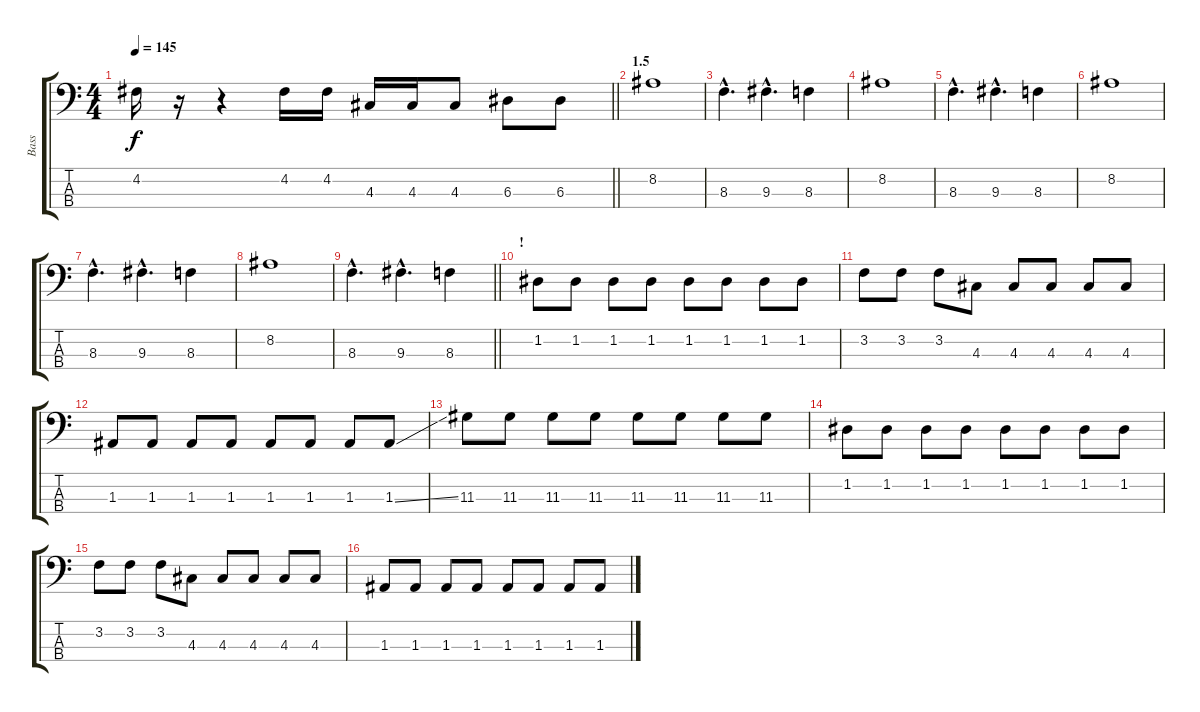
\track ("Bass" "Bass") {instrument electricbassfinger}
\staff {score tabs}
\tuning (G2 D2 A1 E1) {hide}
\ts (4 4)
\tempo 145
\clef f4
\barLineRight lightlight
\ks c
4.2.16{dy f} r.16 r.4 4.2.16 4.2.16 4.3.16 4.3.16 4.3.8 6.3.8 6.3.8 |
\section ("" "1.5")
8.2.1 |
8.3{hac}.4{d} 9.3{hac}.4{d} 8.3.4 |
8.2.1 |
8.3{hac}.4{d} 9.3{hac}.4{d} 8.3.4 |
8.2.1 |
8.3{hac}.4{d} 9.3{hac}.4{d} 8.3.4 |
8.2.1 |
\barLineRight lightlight
8.3{hac}.4{d} 9.3{hac}.4{d} 8.3.4 |
\section ("" "!")
1.2.8 1.2.8 1.2.8 1.2.8 1.2.8 1.2.8 1.2.8 1.2.8 |
3.2.8 3.2.8 3.2.8 4.3.8 4.3.8 4.3.8 4.3.8 4.3.8 |
1.3.8 1.3.8 1.3.8 1.3.8 1.3.8 1.3.8 1.3.8 1.3{ss}.8 |
11.3.8 11.3.8 11.3.8 11.3.8 11.3.8 11.3.8 11.3.8 11.3.8 |
1.2.8 1.2.8 1.2.8 1.2.8 1.2.8 1.2.8 1.2.8 1.2.8 |
3.2.8 3.2.8 3.2.8 4.3.8 4.3.8 4.3.8 4.3.8 4.3.8 |
1.3.8 1.3.8 1.3.8 1.3.8 1.3.8 1.3.8 1.3.8 1.3.8
